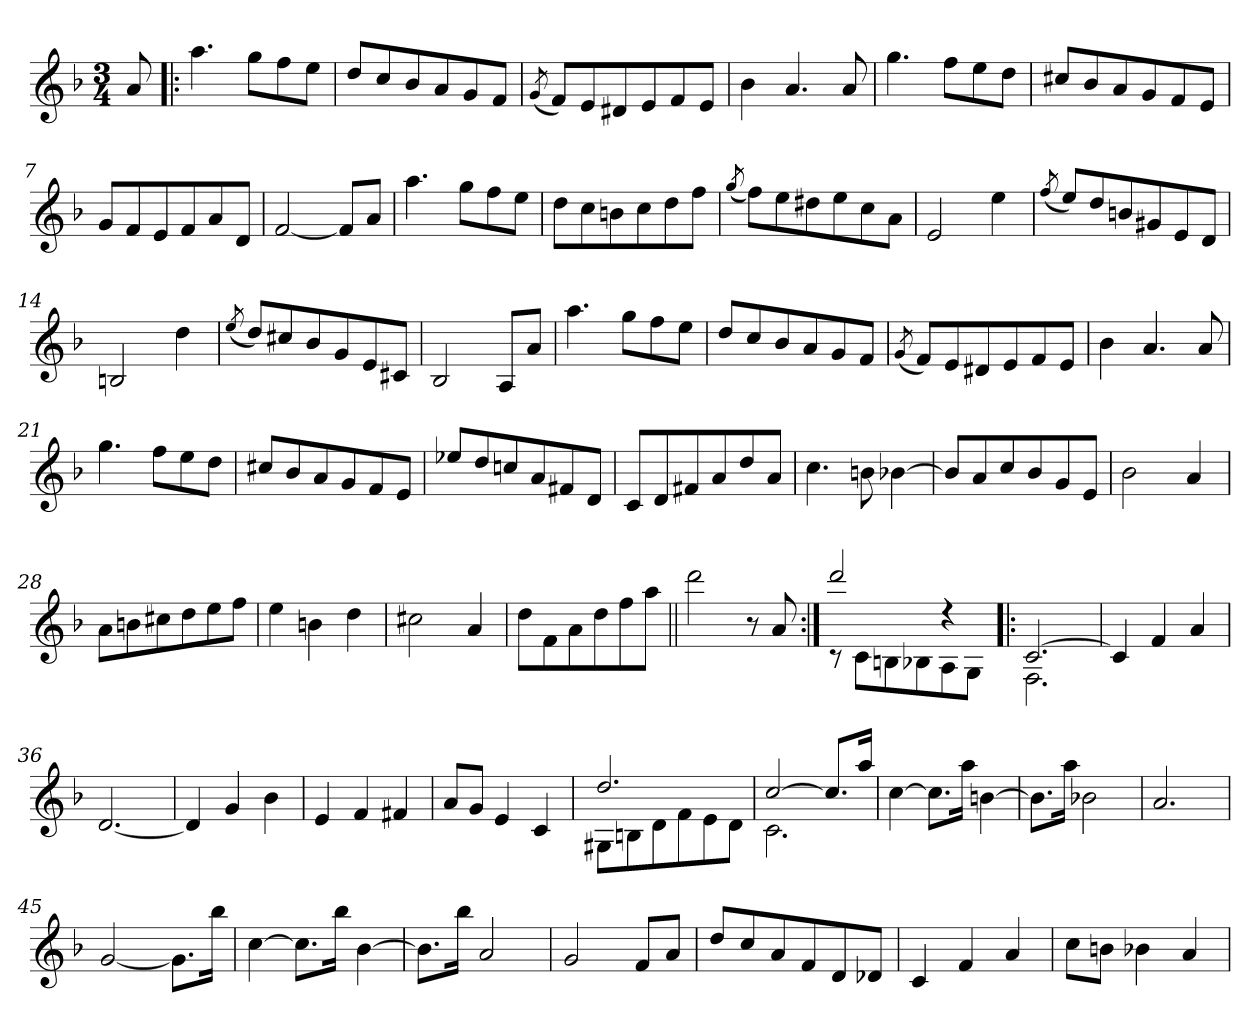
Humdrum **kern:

**kern
*part1
*staff1
*clefG2
*k[b-]
*F:
*M3/4
=
8a/
=1!|:
4.aa\
8gg\L
8ff\
8ee\J
=2
8dd/L
8cc/
8b-/
8a/
8g/
8f/J
=3
(<8qg/
8f/L)
8e/
8d#X/
8e/
8f/
8e/J
=4
4b-\
4.a/
8a/
!!LO:LB:g=z
=5
4.gg\
8ff\L
8ee\
8dd\J
=6
8cc#X/L
8b-/
8a/
8g/
8f/
8e/J
=7
8g/L
8f/
8e/
8f/
8a/
8d/J
=8
[2f/
8f/L]
8a/J
=9
4.aa\
8gg\L
8ff\
8ee\J
!!LO:LB:g=z
=10
8dd\L
8cc\
8bn\
8cc\
8dd\
8ff\J
=11
(<8qgg/
8ff\L)
8ee\
8dd#X\
8ee\
8cc\
8a\J
=12
2e/
4ee\
=13
(<8qff/
8ee/L)
8dd/
8bn/
8g#X/
8e/
8d/J
!!LO:LB:g=z
=14
2Bn/
4dd\
=15
(<8qee/
8dd/L)
8cc#X/
8b-/
8g/
8e/
8c#X/J
=16
2B-/
8A/L
8a/J
=17
4.aa\
8gg\L
8ff\
8ee\J
=18
8dd/L
8cc/
8b-/
8a/
8g/
8f/J
!!LO:LB:g=z
=19
(<8qg/
8f/L)
8e/
8d#X/
8e/
8f/
8e/J
=20
4b-\
4.a/
8a/
=21
4.gg\
8ff\L
8ee\
8dd\J
=22
8cc#X/L
8b-/
8a/
8g/
8f/
8e/J
=23
8ee-X/L
8dd/
8ccn/
8a/
8f#X/
8d/J
!!LO:LB:g=z
=24
8c/L
8d/
8f#X/
8a/
8dd/
8a/J
=25
4.cc\
8bn\
[4b-X\
=26
8b-/L]
8a/
8cc/
8b-/
8g/
8e/J
=27
2b-\
4a/
=28
8a\L
8bn\
8cc#X\
8dd\
8ee\
8ff\J
!!LO:LB:g=z
=29
4ee\
4bn\
4dd\
=30
2cc#X\
4a/
=31
8dd\L
8f\
8a\
8dd\
8ff\
8aa\J
=32||
2ddd\
8r
8a/
=33:|!
*^
2ddd/	8rc
.	8c\L
.	8Bn\
.	8B-X\
4rdd	8A\
.	8G\J
!!LO:LB:g=z	!!
=34!|:	=34!|:
[>2.c/	2.F\
*v	*v
=35
4c/]
4f/
4a/
=36
[2.d/
=37
4d/]
4g/
4b-\
=38
4e/
4f/
4f#X/
=39
8a/L
8g/J
4e/
4c/
!!LO:LB:g=z
=40
*^
2.dd/	8G#X\L
.	8Bn\
.	8d\
.	8f\
.	8e\
.	8d\J
=41	=41
[>2cc/	2.c\
8.cc/L]	.
16aa/Jk	.
*v	*v
=42
[4cc\
8.cc\L]
16aa\Jk
[4bn\
=43
8.b\L]
16aa\Jk
2b-X\
=44
2.a/
=45
[2g/
8.g\L]
16bb-\Jk
!!LO:LB:g=z
=46
[4cc\
8.cc\L]
16bb-\Jk
[4b-\
=47
8.b-\L]
16bb-\Jk
2a/
=48
2g/
8f/L
8a/J
=49
8dd/L
8cc/
8a/
8f/
8d/
8d-X/J
=50
4c/
4f/
4a/
=51
8cc\L
8bn\J
4b-X\
4a/
=
*-
